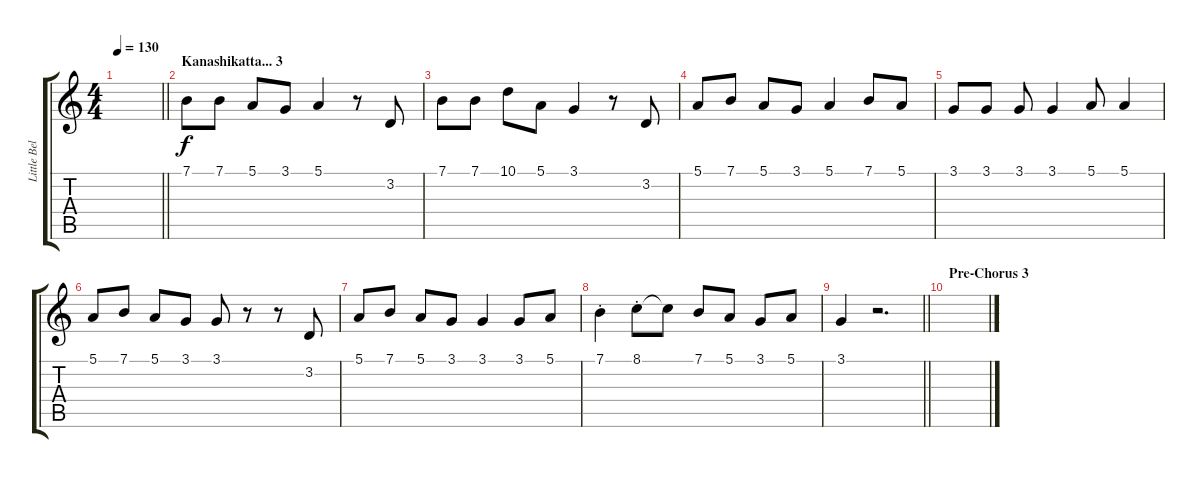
\track ("Little Bells" "Little Bel") {instrument musicbox}
\staff {score tabs}
\tuning (E4 B3 G3 D3 A2 E2) {hide}
\ts (4 4)
\tempo 130
\clef g2
\barLineRight lightlight
\ks c
|
\section ("" "Kanashikatta... 3")
7.1.8 7.1.8 5.1.8 3.1.8 5.1.4 r.8 3.2.8 |
7.1.8 7.1.8 10.1.8 5.1.8 3.1.4 r.8 3.2.8 |
5.1.8 7.1.8 5.1.8 3.1.8 5.1.4 7.1.8 5.1.8 |
3.1.8 3.1.8 3.1.8 3.1.4 5.1.8 5.1.4 |
5.1.8 7.1.8 5.1.8 3.1.8 3.1.8 r.8 r.8 3.2.8 |
5.1.8 7.1.8 5.1.8 3.1.8 3.1.4 3.1.8 5.1.8 |
7.1{st}.4 8.1{st}.8 8.1{t}.8 7.1.8 5.1.8 3.1.8 5.1.8 |
\barLineRight lightlight
3.1.4 r.2{d} |
\section ("" "Pre-Chorus 3")
